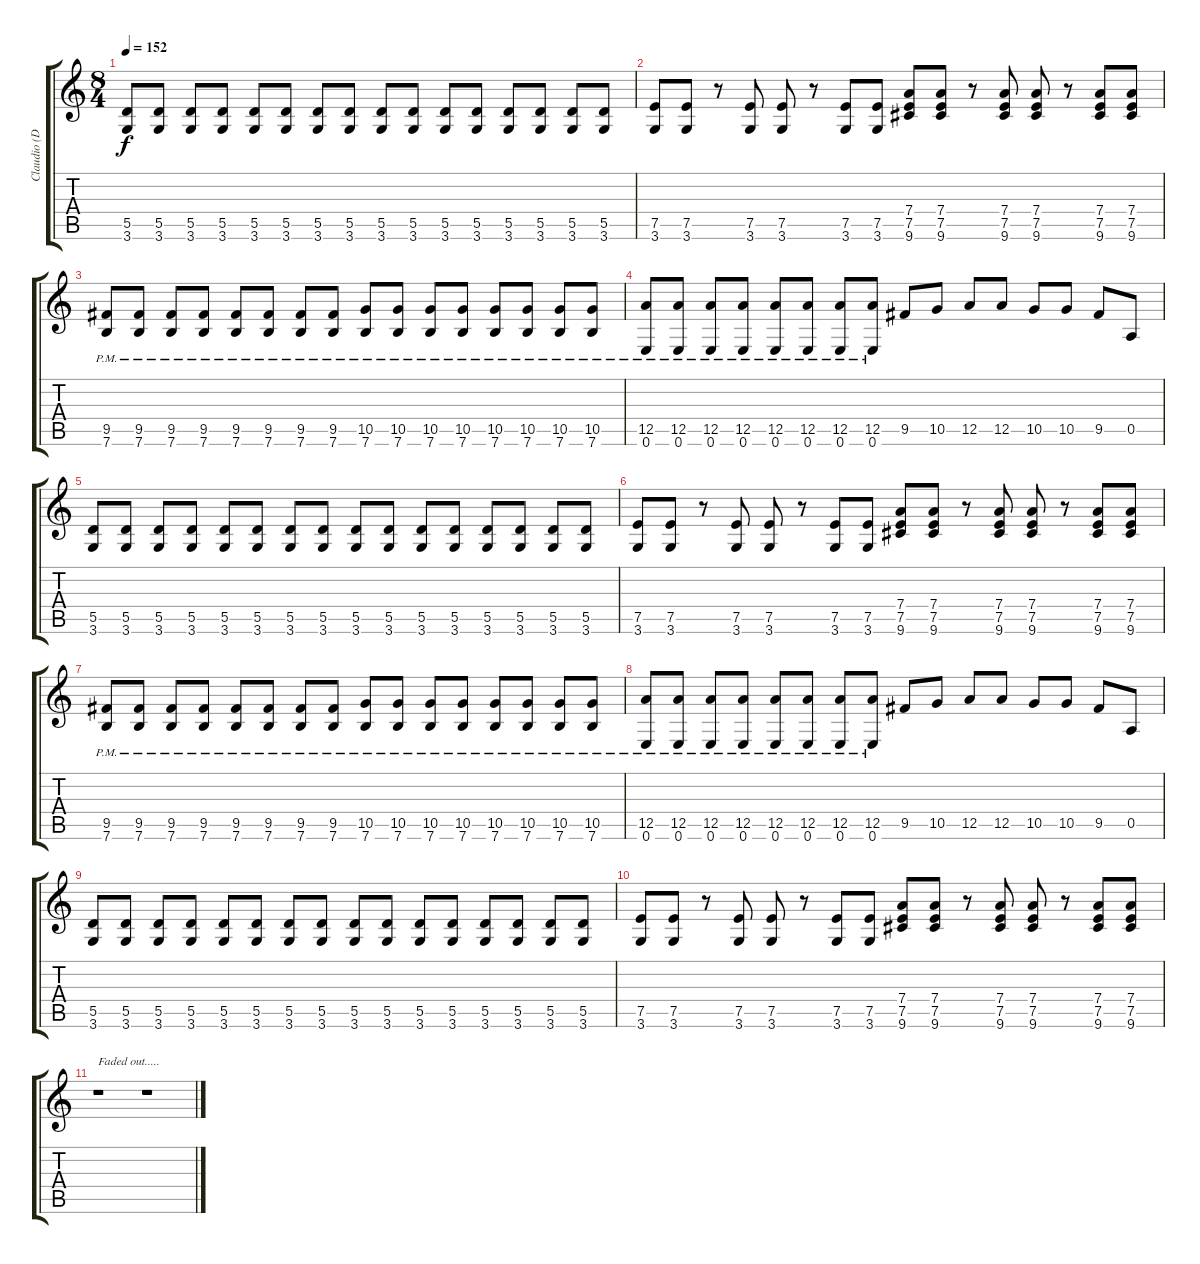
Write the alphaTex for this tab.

\track ("Claudio (Distorted)" "Claudio (D") {instrument overdrivenguitar}
\staff {score tabs}
\tuning (E4 B3 G3 D3 A2 E2) {hide}
\ts (8 4)
\tempo 152
\clef g2
\ks c
(5.5 3.6).8{dy f} (5.5 3.6).8 (5.5 3.6).8 (5.5 3.6).8 (5.5 3.6).8 (5.5 3.6).8 (5.5 3.6).8 (5.5 3.6).8 (5.5 3.6).8 (5.5 3.6).8 (5.5 3.6).8 (5.5 3.6).8 (5.5 3.6).8 (5.5 3.6).8 (5.5 3.6).8 (5.5 3.6).8 |
(7.5 3.6).8 (7.5 3.6).8 r.8 (7.5 3.6).8 (7.5 3.6).8 r.8 (7.5 3.6).8 (7.5 3.6).8 (7.4 7.5 9.6).8 (7.4 7.5 9.6).8 r.8 (7.4 7.5 9.6).8 (7.4 7.5 9.6).8 r.8 (7.4 7.5 9.6).8 (7.4 7.5 9.6).8 |
(9.5{pm} 7.6{pm}).8{volume 11} (9.5{pm} 7.6{pm}).8 (9.5{pm} 7.6{pm}).8 (9.5{pm} 7.6{pm}).8 (9.5{pm} 7.6{pm}).8 (9.5{pm} 7.6{pm}).8 (9.5{pm} 7.6{pm}).8 (9.5{pm} 7.6{pm}).8 (10.5{pm} 7.6{pm}).8 (10.5{pm} 7.6{pm}).8 (10.5{pm} 7.6{pm}).8 (10.5{pm} 7.6{pm}).8 (10.5{pm} 7.6{pm}).8 (10.5{pm} 7.6{pm}).8 (10.5{pm} 7.6{pm}).8 (10.5{pm} 7.6{pm}).8 |
(12.5{pm} 0.6{pm}).8 (12.5{pm} 0.6{pm}).8 (12.5{pm} 0.6{pm}).8 (12.5{pm} 0.6{pm}).8 (12.5{pm} 0.6{pm}).8 (12.5{pm} 0.6{pm}).8 (12.5{pm} 0.6{pm}).8 (12.5{pm} 0.6{pm}).8 9.5.8 10.5.8 12.5.8 12.5.8 10.5.8 10.5.8 9.5.8 0.5.8 |
(5.5 3.6).8{volume 9} (5.5 3.6).8 (5.5 3.6).8 (5.5 3.6).8 (5.5 3.6).8 (5.5 3.6).8 (5.5 3.6).8 (5.5 3.6).8 (5.5 3.6).8 (5.5 3.6).8 (5.5 3.6).8 (5.5 3.6).8 (5.5 3.6).8 (5.5 3.6).8 (5.5 3.6).8 (5.5 3.6).8 |
(7.5 3.6).8 (7.5 3.6).8 r.8 (7.5 3.6).8 (7.5 3.6).8 r.8 (7.5 3.6).8 (7.5 3.6).8 (7.4 7.5 9.6).8 (7.4 7.5 9.6).8 r.8 (7.4 7.5 9.6).8 (7.4 7.5 9.6).8 r.8 (7.4 7.5 9.6).8 (7.4 7.5 9.6).8 |
(9.5{pm} 7.6{pm}).8{volume 5} (9.5{pm} 7.6{pm}).8 (9.5{pm} 7.6{pm}).8 (9.5{pm} 7.6{pm}).8 (9.5{pm} 7.6{pm}).8 (9.5{pm} 7.6{pm}).8 (9.5{pm} 7.6{pm}).8 (9.5{pm} 7.6{pm}).8 (10.5{pm} 7.6{pm}).8 (10.5{pm} 7.6{pm}).8 (10.5{pm} 7.6{pm}).8 (10.5{pm} 7.6{pm}).8 (10.5{pm} 7.6{pm}).8 (10.5{pm} 7.6{pm}).8 (10.5{pm} 7.6{pm}).8 (10.5{pm} 7.6{pm}).8 |
(12.5{pm} 0.6{pm}).8 (12.5{pm} 0.6{pm}).8 (12.5{pm} 0.6{pm}).8 (12.5{pm} 0.6{pm}).8 (12.5{pm} 0.6{pm}).8 (12.5{pm} 0.6{pm}).8 (12.5{pm} 0.6{pm}).8 (12.5{pm} 0.6{pm}).8 9.5.8 10.5.8 12.5.8 12.5.8 10.5.8 10.5.8 9.5.8 0.5.8 |
(5.5 3.6).8{volume 1} (5.5 3.6).8 (5.5 3.6).8 (5.5 3.6).8 (5.5 3.6).8 (5.5 3.6).8 (5.5 3.6).8 (5.5 3.6).8 (5.5 3.6).8 (5.5 3.6).8 (5.5 3.6).8 (5.5 3.6).8 (5.5 3.6).8 (5.5 3.6).8 (5.5 3.6).8 (5.5 3.6).8 |
(7.5 3.6).8 (7.5 3.6).8 r.8 (7.5 3.6).8 (7.5 3.6).8 r.8 (7.5 3.6).8 (7.5 3.6).8 (7.4 7.5 9.6).8 (7.4 7.5 9.6).8 r.8 (7.4 7.5 9.6).8 (7.4 7.5 9.6).8 r.8 (7.4 7.5 9.6).8 (7.4 7.5 9.6).8 |
r.1{txt "Faded out....."} r.1
